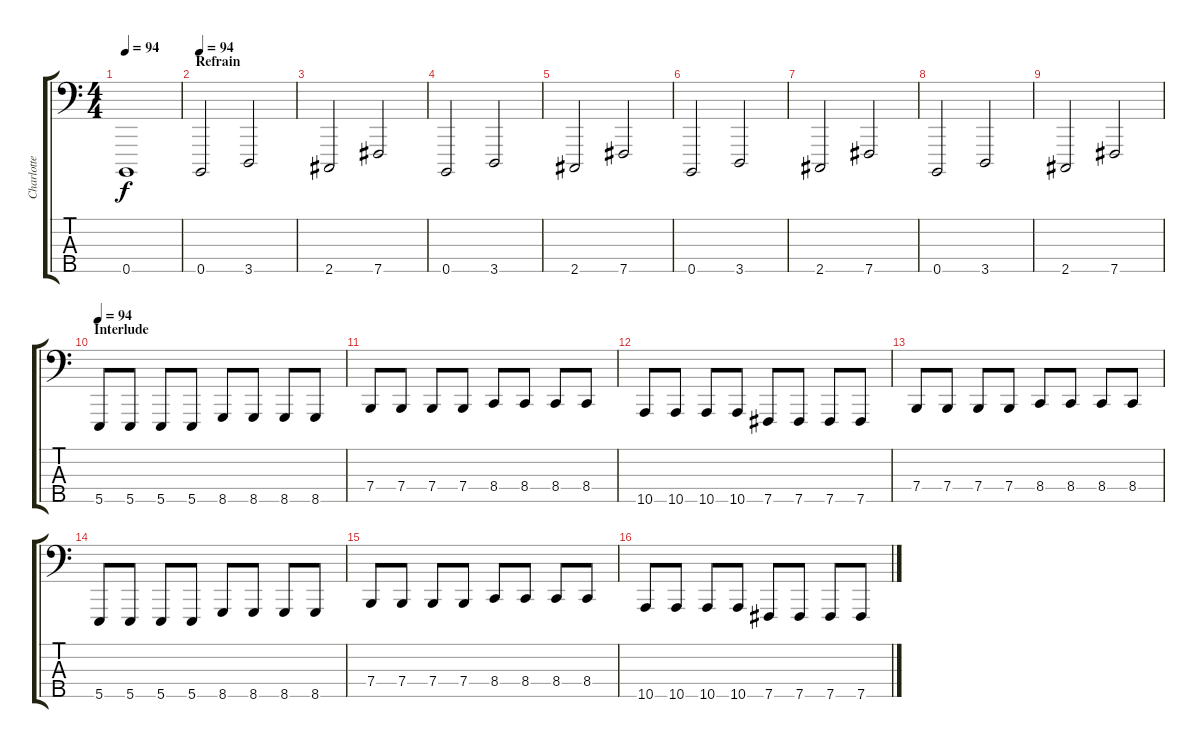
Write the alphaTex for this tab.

\track ("Charlotte - Basse" "Charlotte ") {instrument lead8bassandlead}
\staff {score tabs}
\tuning (G2 D2 A1 E1 B0) {hide}
\ts (4 4)
\tempo 94
\clef f4
\ks c
0.5.1{dy f} |
\section ("" "Refrain")
\tempo 94
0.5.2{volume 12 balance 8 instrument lead8bassandlead} 3.5.2 |
2.5.2 7.5.2 |
0.5.2 3.5.2 |
2.5.2 7.5.2 |
0.5.2 3.5.2 |
2.5.2 7.5.2 |
0.5.2 3.5.2 |
2.5.2 7.5.2 |
\section ("" "Interlude")
\tempo 94
5.5.8{volume 12 balance 8 instrument lead8bassandlead} 5.5.8 5.5.8 5.5.8 8.5.8 8.5.8 8.5.8 8.5.8 |
7.4.8 7.4.8 7.4.8 7.4.8 8.4.8 8.4.8 8.4.8 8.4.8 |
10.5.8 10.5.8 10.5.8 10.5.8 7.5.8 7.5.8 7.5.8 7.5.8 |
7.4.8 7.4.8 7.4.8 7.4.8 8.4.8 8.4.8 8.4.8 8.4.8 |
5.5.8 5.5.8 5.5.8 5.5.8 8.5.8 8.5.8 8.5.8 8.5.8 |
7.4.8 7.4.8 7.4.8 7.4.8 8.4.8 8.4.8 8.4.8 8.4.8 |
10.5.8 10.5.8 10.5.8 10.5.8 7.5.8 7.5.8 7.5.8 7.5.8
